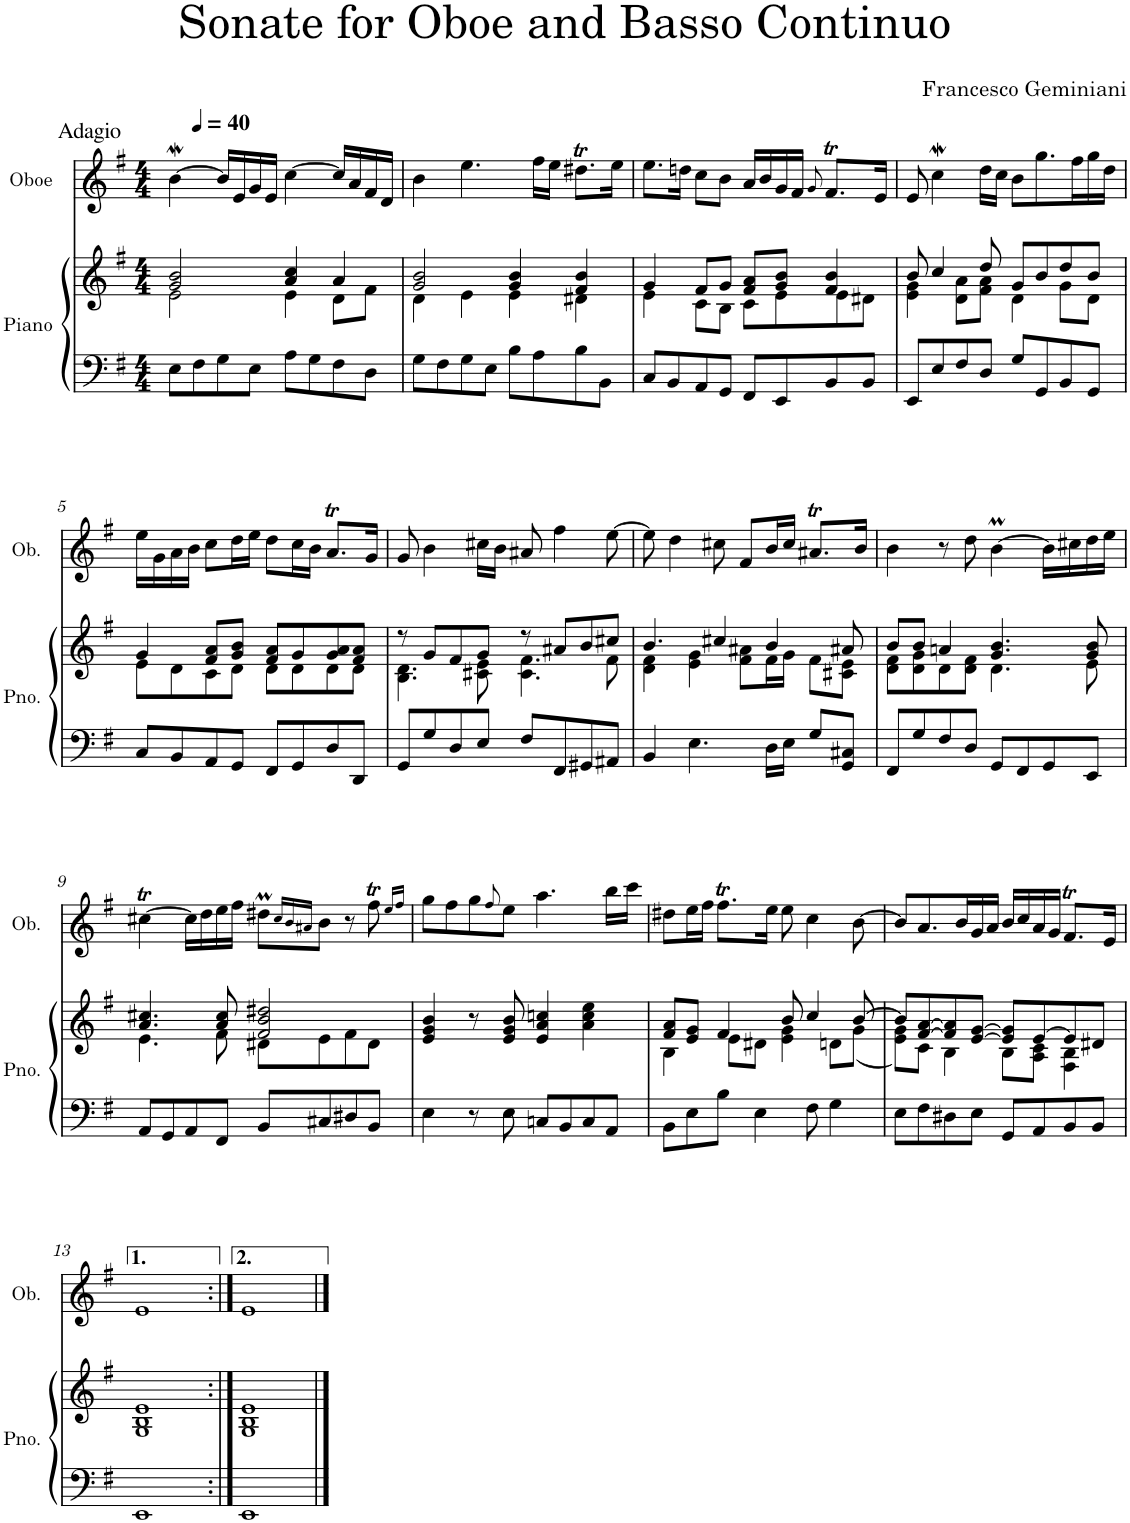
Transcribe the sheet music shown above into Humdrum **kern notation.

**kern	**kern	**kern
*part2	*part2	*part1
*staff3	*staff2	*staff1
*I"Piano	*	*I"Oboe
*I'Pno.	*	*I'Ob.
*clefF4	*clefG2	*clefG2
*k[f#]	*k[f#]	*k[f#]
*M4/4	*M4/4	*M4/4
*MM40	*MM40	*MM40
=1	=1	=1
*	*^	*
!	!	!	!LO:TX:a:t=Adagio
8E\L	2g/ 2b/	2e\	[4bW\
8F#\	.	.	.
8G\	.	.	16b/LL]
.	.	.	16e/
8E\J	.	.	16g/
.	.	.	16e/JJ
8A\L	4a/ 4cc/	4e\	[4cc\
8G\	.	.	.
8F#\	4a/	8d\L	16cc/LL]
.	.	.	16a/
8D\J	.	8f#\J	16f#/
.	.	.	16d/JJ
=2	=2	=2	=2
8G\L	2g/ 2b/	4d\	4b\
8F#\	.	.	.
8G\	.	4e\	4.ee\
8E\J	.	.	.
8B\L	4g/ 4b/	4e\	.
8A\	.	.	16ff#\LL
.	.	.	16ee\JJ
8B\	4f#/ 4b/	4d#X\	8.dd#Xt\L
8BB\J	.	.	.
.	.	.	16ee\Jk
=3	=3	=3	=3
8C/L	4g/	4e\	8.ee\L
8BB/	.	.	.
.	.	.	16ddn\Jk
8AA/	8f#/L	8c\L	8cc\L
8GG/J	8g/J	8B\J	8b\J
8FF#/L	8f#/ 8a/L	8c\L	16a/LL
.	.	.	16b/
8EE/	8g/ 8b/J	8e\	16g/
.	.	.	16f#/JJ
.	.	.	8qg/
8BB/	4f#/ 4b/	8e\	8.f#t/L
8BB/J	.	8d#X\J	.
.	.	.	16e/Jk
=4	=4	=4	=4
8EE/L	8b/	4e\ 4g\	8e/
8E/	4cc/	.	4ccw\
8F#/	.	8d\ 8a\L	.
8D/J	8dd/	8f#\ 8a\J	16dd\LL
.	.	.	16cc\JJ
8G/L	8g/L	4d\	8b\L
8GG/	8b/	.	8.gg\
8BB/	8dd/	8g\L	.
.	.	.	16ff#\L
8GG/J	8b/J	8d\J	16gg\
.	.	.	16dd\JJ
!!LO:LB:g=z
=5	=5	=5	=5
8C/L	4g/	8e\L	16ee\LL
.	.	.	16g\
8BB/	.	8d\	16a\
.	.	.	16b\JJ
8AA/	8f#/ 8a/L	8c\	8cc\L
8GG/J	8g/ 8b/J	8d\J	16dd\L
.	.	.	16ee\JJ
8FF#/L	8f#/ 8a/L	8d\L	8dd\L
8GG/	8g/	8d\	16cc\L
.	.	.	16b\JJ
8D/	8g/ 8a/	8d\	8.aT/L
8DD/J	8f#/ 8a/J	8d\J	.
.	.	.	16g/Jk
=6	=6	=6	=6
8GG/L	8r	4.B\ 4.d\	8g/
8G/	8g/L	.	4b\
8D/	8f#/	.	.
8E/J	8g/J	8c#X\ 8e\	16cc#X\LL
.	.	.	16b\JJ
8F#/L	8r	4.c#\ 4.f#\	8a#X/
8FF#/	8a#X/L	.	4ff#\
8GG#X/	8b/	.	.
8AA#X/J	8cc#X/J	8f#\	[8ee\
=7	=7	=7	=7
4BB/	4.b/	4d\ 4f#\	8ee\]
.	.	.	4dd\
4.E\	.	4e\ 4g\	.
.	4cc#X/	.	8cc#X\
.	.	8f#\ 8a#X\L	8f#/L
16D\LL	4b/	16f#\L	16b/L
16E\JJ	.	16g\JJ	16cc#/JJ
8G/L	.	8f#\L	8.a#Xt/L
8GG/ 8C#X/J	8a#X/	8c#X\ 8e\J	.
.	.	.	16b/Jk
=8	=8	=8	=8
8FF#/L	8b/L	8d\ 8f#\L	4b\
8G/	8b/J	8d\ 8g\	.
8F#/	4an/	8d\	8r
8D/J	.	8d\ 8f#\J	8dd\
8GG/L	4.g/ 4.b/	4.d\	[4bm\
8FF#/	.	.	.
8GG/	.	.	16b\LL]
.	.	.	16cc#X\
8EE/J	8g/ 8b/	8e\	16dd\
.	.	.	16ee\JJ
!!LO:LB:g=z
=9	=9	=9	=9
8AA/L	4.a/ 4.cc#X/	4.e\	[4cc#Xt\
8GG/	.	.	.
8AA/	.	.	16cc#\LL]
.	.	.	16dd\
8FF#/J	8a/ 8cc#/	8f#\	16ee\
.	.	.	16ff#\JJ
8BB/L	2f#/ 2b/ 2dd#X/	8d#X\L	8dd#Xm\L
.	.	.	16qcc#/LL
.	.	.	16qb/
.	.	.	16qa#X/JJ
8C#X/	.	8e\	8b\J
8D#X/	.	8f#\	8r
8BB/J	.	8d#\J	8ff#t\
*	*v	*v	*
.	.	16qee/LL
.	.	16qff#/JJ
=10	=10	=10
4E\	4e/ 4g/ 4b/	8gg\L
.	.	8ff#\
8r	8r	8gg\
.	.	8qff#/
8E\	8e/ 8g/ 8b/	8ee\J
8Cn/L	4e/ 4a/ 4ccn/	4.aa\
8BB/	.	.
8C/	4a\ 4cc\ 4ee\	.
8AA/J	.	16bb\LL
.	.	16ccc\JJ
=11	=11	=11
*	*^	*
8BB\L	8f#/ 8a/L	4B\	8dd#X\L
8E\	8e/ 8g/J	.	16ee\L
.	.	.	16ff#\JJ
8B\J	4f#/	8e\L	8.ff#t\L
4E\	.	8d#X\J	.
.	.	.	16ee\Jk
.	8b/	4e\ 4g\	8ee\
8F#\	4cc/	.	4cc\
4G\	.	8dn\L	.
.	[8b/	(8g\J	[8b\
=12	=12	=12	=12
8E\L	8b/L]	8e\ 8g\L)	8b/L]
8F#\	[8f#/ [8a/	8c\J	8.a/
8D#X\	8f#/] 8a/]	4B\	.
.	.	.	16b/L
8E\J	[8e/ [8g/J	.	16g/
.	.	.	16a/JJ
8GG/L	8e/] 8g/]L	8B\L	16b/LL
.	.	.	16cc/
8AA/	[8e/	8A\ 8c\J	16a/
.	.	.	16g/JJ
8BB/	8e/]	4F#\ 4B\	8.f#t/L
8BB/J	8d#X/J	.	.
.	.	.	16e/Jk
!!LO:LB:g=z
=13	=13	=13	=13
1EE	1e	1G 1B	1e
=14:|!	=14:|!	=14:|!	=14:|!
1EE	1e	1G 1B	1e
*	*v	*v	*
==	==	==
*-	*-	*-
